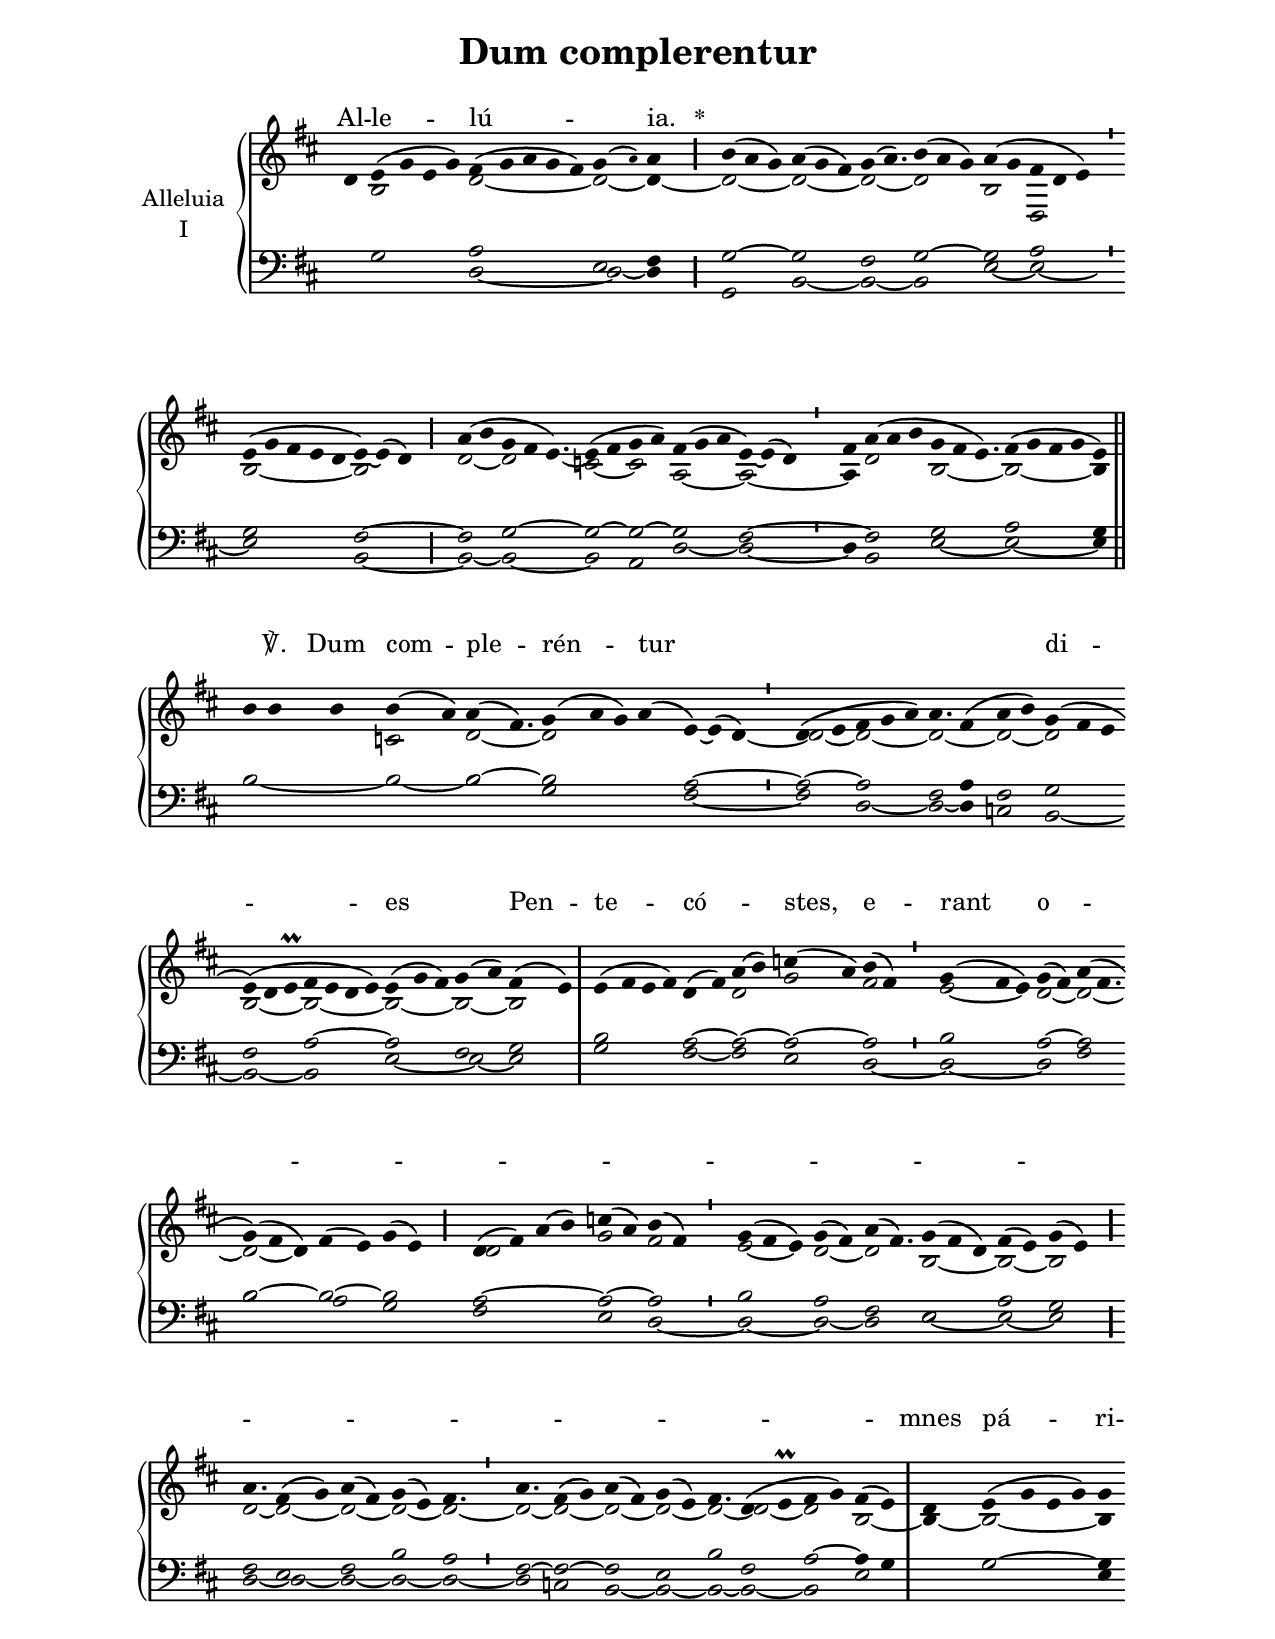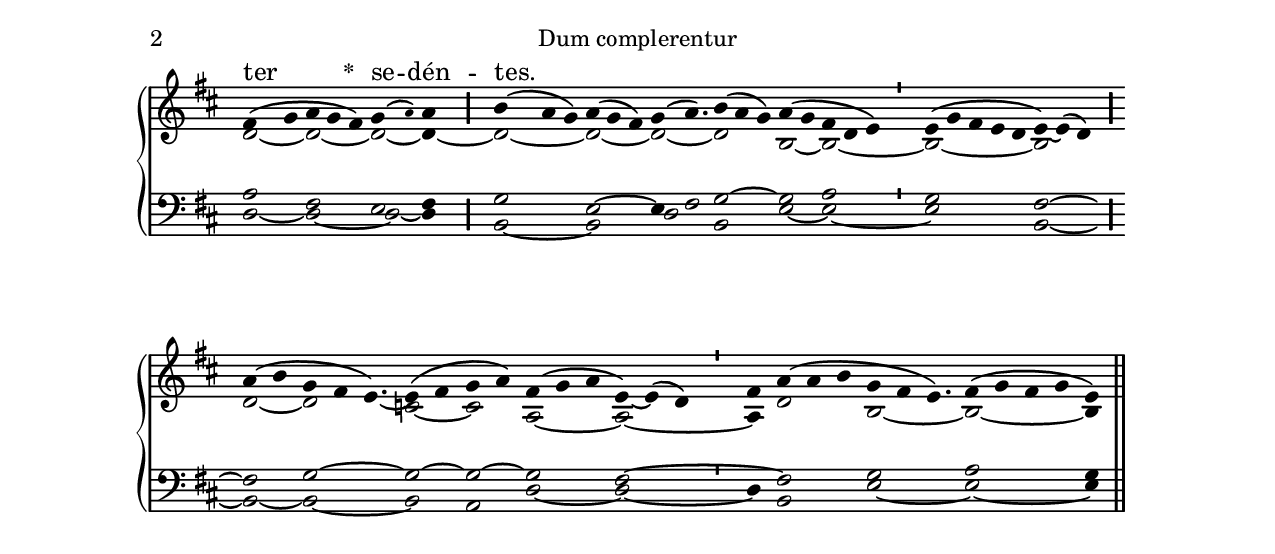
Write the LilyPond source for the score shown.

\version "2.18"
\include "gregorian.ly"
\include "noh2.ily"


%Page reference: page ii.101
%(volume.page)

global = {
 \key e \dorian
 \cadenzaOn 
}

\header {
  title = \markup \center-column {"Dum complerentur" \vspace #1 }
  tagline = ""
  composer = ""
}

\paper {
 #(include-special-characters)
  oddHeaderMarkup = \markup \fill-line {
    \line {}
    \center-column {
      \on-the-fly #first-page     " "
      \on-the-fly #not-first-page "Dum complerentur"
    }
    \line { \on-the-fly #print-page-number-check-first \fromproperty #'page:page-number-string }
  }
  evenHeaderMarkup = \markup \fill-line {
    \line { \on-the-fly #print-page-number-check-first \fromproperty #'page:page-number-string }
    \center-column { "Dum complerentur" }
    \line {}
  }
}

chantText = \lyricmode {
Al -- le -- lú -- _ ia. 
\set stanza = " * " 
_ _ _ _ _ _ 
_ _ _ _ _ _ ℣. 
Dum com -- ple -- rén -- tur _ _ _ di -- es _ Pen -- te -- có -- _ stes, 
e -- rant o -- _ _ _ _ _ _ _ _ 
_ _ _ _ _ _ _ _ _ _ 
_ _ _ _ _ _ _ mnes 
pá -- ri -- ter 
\set stanza = " * " se -- dén -- tes. 
_ _ _ _ _ _ _ 
_ _ _ _ _ _ }

chantMusic = {
\tieDown   d'4 e'4 ( g'4 e'4 g'4) fis'4 ( g'4 a'4 g'4 fis'4) g'4 ( \once \tweak #'font-size #-4 a' ) a'4 \divisioMaior
 b'4 ( a'4 g'4) a'4 ( g'4 fis'4) g'4 ( a'4.) b'4 ( a'4 g'4) a'4 ( g'4 fis'4 d'4 e'4) \divisioMinima \forceBreak

 e'4 ( g'4 fis'4 e'4 d'4 e'4) ~ e'4 ( d'4) \divisioMaior
 a'4 ( b'4 g'4 fis'4 e'4.) ~ e'4 ( fis'4 g'4 a'4) fis'4 ( g'4 a'4 e'4) ~ e'4 ( d'4) \divisioMinima
 fis'4 a'4 ( a'4 b'4 g'4 fis'4 e'4.) fis'4 ( g'4 fis'4 g'4 e'4) \finalis \forceBreak

 b'4 b'4 b'4 b'4 ( a'4) a'4 ( fis'4.) g'4 ( a'4 g'4) a'4 ( e'4) ~ e'4 ( d'4) \divisioMinima
 d'4 ( e'4 fis'4 g'4 a'4) a'4. fis'4 ( a'4 b'4) g'4 ( fis'4 e'4 \forceBreak
) e'4 ( d'4 e'\prall fis'4 e'4 d'4 e'4) e'4 ( g'4 fis'4) g'4 ( a'4) fis'4 ( e'4) \divisioMaxima
 e'4 ( fis'4 e'4 fis'4) d'4 ( fis'4)  a'4 ( b'4) c''4 ( a'4) b'4 ( fis'4) \divisioMinima
 g'4 ( fis'4 e'4) g'4 ( fis'4) a'4 ( fis'4. \forceBreak
) g'4 ( fis'4 d'4) fis'4 ( e'4) g'4 ( e'4) \divisioMaior
  d'4 ( fis'4) a'4 ( b'4) c''4 ( a'4) b'4 ( fis'4) \divisioMinima
 g'4 ( fis'4 e'4) g'4 ( fis'4) a'4 ( fis'4.) g'4 ( fis'4 d'4) fis'4 ( e'4) g'4 ( e'4) \divisioMaior \forceBreak

 a'4. fis'4 ( g'4) a'4 ( fis'4) g'4 ( e'4) fis'4. \divisioMinima
 a'4. fis'4 ( g'4) a'4 ( fis'4) g'4 ( e'4) fis'4. d'4 ( e'\prall fis'4 g'4) fis'4 ( e'4) \divisioMaxima
 d'4 e'4 ( g'4 e'4 g'4) g'4  \forceBreak
 fis'4 ( g'4 a'4 g'4 fis'4) g'4 ( \once \tweak #'font-size #-4 a' ) a'4 \divisioMaior
 b'4 ( a'4 g'4) a'4 ( g'4 fis'4) g'4 ( a'4.) b'4 ( a'4 g'4) a'4 ( g'4 fis'4 d'4 e'4) \divisioMinima
 e'4 ( g'4 fis'4 e'4 d'4 e'4) ~ e'4 ( d'4) \divisioMaior \forceBreak

 a'4 ( b'4 g'4 fis'4 e'4.) ~ e'4 ( fis'4 g'4 a'4) fis'4 ( g'4 a'4 e'4) ~ e'4 ( d'4) \divisioMinima
 fis'4 a'4 ( a'4 b'4 g'4 fis'4 e'4.) fis'4 ( g'4 fis'4 g'4 e'4) \finalis

}

altoMusic = {
r4 b2*4/2 d'2*5/2 ~ d'2 ~ d'4 ~ \divisioMaior
d'2*3/2 ~ d'2*3/2 ~ d'2*5/4 ~ d'2*3/2 b2 d2*3/2 \divisioMinima
b2*5/2 ~ b2*3/2 \divisioMaior
d'2 ~ d'2*7/4 c'2 ~ c'2 a2*3/2 ~ a2*3/2 ~ \divisioMinima
a4 d'2*3/2 b2*7/4 ~ b2*4/2 ~ b4 \finalis
r2*3/2 c'2 d'2*5/4 ~ d'2*4/2 r2 d'4 ~ \divisioMinima
d'2 ~ d'2*3/2 ~ d'2*5/4 ~ d'2 ~ d'2*3/2 b2*3/2 ~ b2*4/2 ~ b2*3/2 ~ b2 ~ b2 \divisioMaxima
r2*6/2 d'2 g'2 fis'2 \divisioMinima
e'2 ~ e'4 d'2 ~ d'2*5/4 ~ d'2 ~ d'4 r2*4/2 d'2*4/2 g'2 fis'2 \divisioMinima
e'2 ~ e'4 d'2 ~ d'2*5/4 b2*3/2 ~ b2 ~ b2 \divisioMaior
d'2*3/4 ~ d'2 ~ d'2 ~ d'2 ~ d'2*3/4 ~ \divisioMinima
d'2*3/4 ~ d'2 ~ d'2 ~ d'2 ~ d'2*3/4 ~ d'2 ~ d'2 b2 ~ \divisioMaxima
b4 ~ b2*4/2 ~ b4 d'2 ~ d'2*3/2 ~ d'2 ~ d'4 ~ \divisioMaior
d'2*3/2 ~ d'2*3/2 ~ d'2*5/4 ~ d'2*3/2 b2 ~ b2*3/2 ~ \divisioMinima
b2*5/2 ~ b2*3/2 \divisioMaior
d'2 ~ d'2*7/4 c'2 ~ c'2 a2*3/2 ~ a2*3/2 ~ \divisioMinima
a4 d'2*3/2 b2*7/4 ~ b2*4/2 ~ b4 \finalis
}

tenorMusic = {
r4 g2*4/2 a2*5/2 e2 fis4 \divisioMaior
g2*3/2 ~ g2*3/2 fis2*5/4 g2*3/2 ~ g2 a2*3/2 \divisioMinima
g2*5/2 fis2*3/2 ~ \divisioMaior
fis2 g2*7/4 ~ g2 ~ g2 ~ g2*3/2 fis2*4/2 ~ fis2*3/2 g2*7/4 a2*4/2 g4 \finalis
r2*5/2 b2*5/4 ~ b2*4/2 a2*3/2 ~ \divisioMinima
a2 ~ a2*3/2 fis2*3/4 a4 fis2 g2*3/2 fis2*3/2 a2*4/2 ~ a2*3/2 fis2 g2 \divisioMaxima
b2*4/2 a2 ~ a2 ~ a2 ~ a2 \divisioMinima
b2*3/2 a2 ~ a2*5/4 b2*3/2 ~ b2 ~ b2 a2*4/2 ~ a2 ~ a2 \divisioMinima
b2*3/2 a2 fis2*5/4 e2*3/2 a2 g2 \divisioMaior
fis2*3/4 e2 fis2 b2 a2*3/4 \divisioMinima
fis2*3/4 ~ fis2 ~ fis2 e2 b2*3/4 fis2 a2 ~ a4 g4 \divisioMaxima
r4 g2*4/2 ~ g4 a2 fis2*3/2 e2 fis4 \divisioMaior
g2*3/2 e2*3/2 ~ e4 fis2*3/4 g2*3/2 ~ g2 a2*3/2 \divisioMinima
g2*5/2 fis2*3/2 ~ \divisioMaior
fis2 g2*7/4 ~ g2 ~ g2 ~ g2*3/2 fis2*4/2 ~ fis2*3/2 g2*7/4 a2*4/2 g4 \finalis
}

bassMusic = {
r2*5/2 d2*5/2 ~ d2 ~ d4 \divisioMaior
g,2*3/2 b,2*3/2 ~ b,2*5/4 ~ b,2*3/2 e2 ~ e2*3/2 ~ \divisioMinima
e2*5/2 b,2*3/2 ~ \divisioMaior
b,2 ~ b,2*7/4 ~ b,2 a,2 d2*3/2 ~ d2*3/2 ~ \divisioMinima
d4 b,2*3/2 e2*7/4 ~ e2*4/2 ~ e4 \finalis
b2*3/2 ~ b2 ~ b2*5/4 g2*4/2 fis2*3/2 ~ \divisioMinima
fis2 d2*3/2 ~ d2*3/4 ~ d4 c2 b,2*3/2 ~ b,2*3/2 ~ b,2*4/2 e2*3/2 ~ e2 ~ e2 \divisioMaxima
g2*4/2 fis2 ~ fis2 e2 d2 ~ \divisioMinima
d2*3/2 ~ d2 fis2*5/4 b2*3/2 a2 g2 fis2*4/2 e2 d2 ~ \divisioMinima
d2*3/2 ~ d2 ~ d2*5/4 e2*3/2 ~ e2 ~ e2 \divisioMaior
d2*3/4 ~ d2 ~ d2 ~ d2 ~ d2*3/4 ~ \divisioMinima
d2*3/4 c2 b,2 ~ b,2 ~ b,2*3/4 ~ b,2 ~ b,2 e2 \divisioMaxima
r2*5/2 e4 d2 ~ d2*3/2 ~ d2 ~ d4 \divisioMaior
b,2*3/2 ~ b,2*3/2 d2*5/4 b,2*3/2 e2 ~ e2*3/2 ~ \divisioMinima
e2*5/2 b,2*3/2 ~ \divisioMaior
b,2 ~ b,2*7/4 ~ b,2 a,2 d2*3/2 ~ d2*3/2 ~ \divisioMinima
d4 b,2*3/2 e2*7/4 ~ e2*4/2 ~ e4 \finalis
}

voiceLines = {
\voiceLineStyle


}

\score{
  <<
    \new GrandStaff <<
      \set GrandStaff.autoBeaming = ##f
      \set GrandStaff.instrumentName = \markup \center-column {
        "Alleluia"
        "I"
      }
      \new Staff = up <<
        \new Voice = "chant" {
          \voiceOne \global \chantMusic
        }
        \new Voice {
          \voiceTwo \global \altoMusic
        }
      >>

      \new Staff = down <<
        \clef bass
        \new Voice {
          \voiceOne \global \tenorMusic
        }
        \new Voice {
          \voiceTwo \global \bassMusic
        }
	\new Voice {
        \voiceThree \global \voiceLines
        }
      >>
    >>
    \new Lyrics \lyricsto chant {
      \chantText
    }
  >>
  \layout{
  }
  \midi{
    \tempo 4 = 125
  }
}
